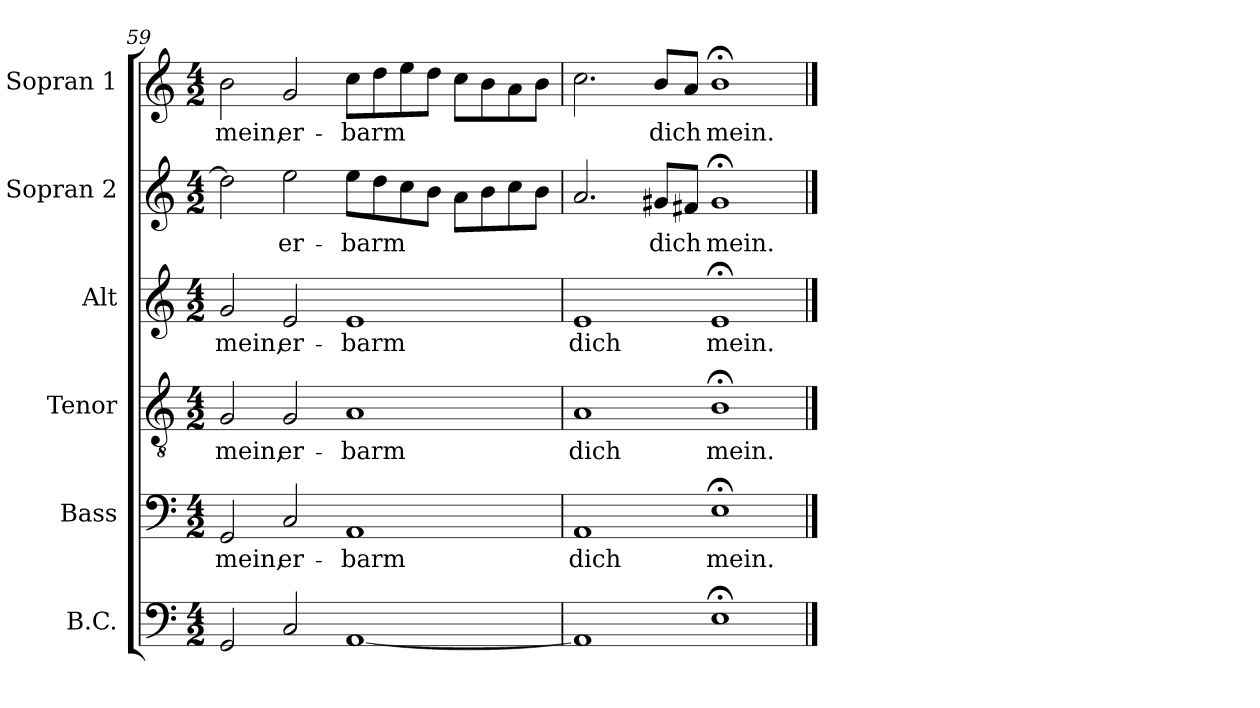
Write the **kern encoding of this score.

**kern	**kern	**text	**kern	**text	**kern	**text	**kern	**text	**kern	**text
*part6	*part5	*part5	*part4	*part4	*part3	*part3	*part2	*part2	*part1	*part1
*staff6	*staff5	*staff5	*staff4	*staff4	*staff3	*staff3	*staff2	*staff2	*staff1	*staff1
*I"B.C.	*I"Bass	*	*I"Tenor	*	*I"Alt	*	*I"Sopran 2	*	*I"Sopran 1	*
*clefF4	*clefF4	*	*clefGv2	*	*clefG2	*	*clefG2	*	*clefG2	*
*k[]	*k[]	*	*k[]	*	*k[]	*	*k[]	*	*k[]	*
*M4/2	*M4/2	*	*M4/2	*	*M4/2	*	*M4/2	*	*M4/2	*
=59	=59	=59	=59	=59	=59	=59	=59	=59	=59	=59
2GG/	2GG/	mein,	2G/	mein,	2g/	mein,	2dd\]	.	2b\	mein,
2C/	2C/	er-	2G/	er-	2e/	er-	2ee\	er-	2g/	er-
[1AA	1AA	-barm	1A	-barm	1e	-barm	8ee\L	-barm	8cc\L	-barm
.	.	.	.	.	.	.	8dd\	.	8dd\	.
.	.	.	.	.	.	.	8cc\	.	8ee\	.
.	.	.	.	.	.	.	8b\J	.	8dd\J	.
.	.	.	.	.	.	.	8a\L	.	8cc\L	.
.	.	.	.	.	.	.	8b\	.	8b\	.
.	.	.	.	.	.	.	8cc\	.	8a\	.
.	.	.	.	.	.	.	8b\J	.	8b\J	.
=60	=60	=60	=60	=60	=60	=60	=60	=60	=60	=60
1AA]	1AA	dich	1A	dich	1e	dich	2.a/	.	2.cc\	.
.	.	.	.	.	.	.	8g#X/L	dich	8b/L	dich
.	.	.	.	.	.	.	8f#X/J	.	8a/J	.
1E;<	1E;<	mein.	1B;<	mein.	1e;<	mein.	1g#;<	mein.	1b;<	mein.
==	==	==	==	==	==	==	==	==	==	==
*-	*-	*-	*-	*-	*-	*-	*-	*-	*-	*-
